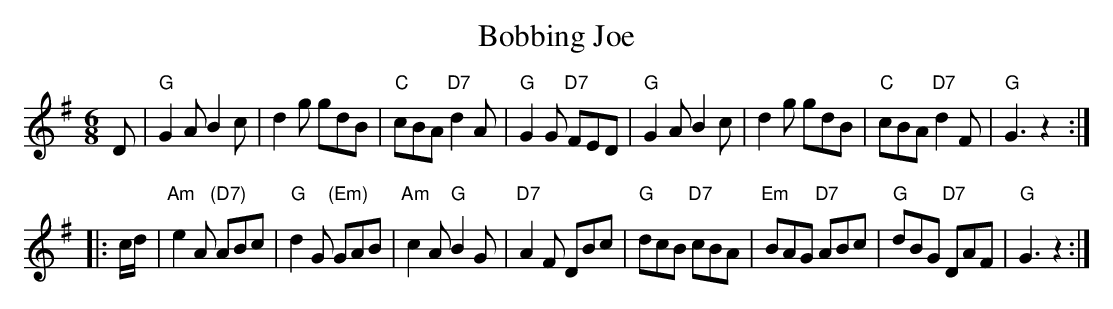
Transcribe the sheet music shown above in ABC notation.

X:1
T: Bobbing Joe
M: 6/8
L: 1/8
K: G
D \
| "G"G2A B2c | d2g gdB | "C"cBA "D7"d2A | "G"G2G "D7"FED \
| "G"G2A B2c | d2g gdB | "C"cBA "D7"d2F | "G"G3 z2 :|
|: c/d/ \
| "Am"e2A "(D7)"ABc | "G"d2G "(Em)"GAB | "Am"c2A  "G"B2G | "D7"A2F DBc \
| "G"dcB  "D7" cBA | "Em"BAG  "D7" ABc |  "G"dBG "D7"DAF |  "G"G3 z2 :|
